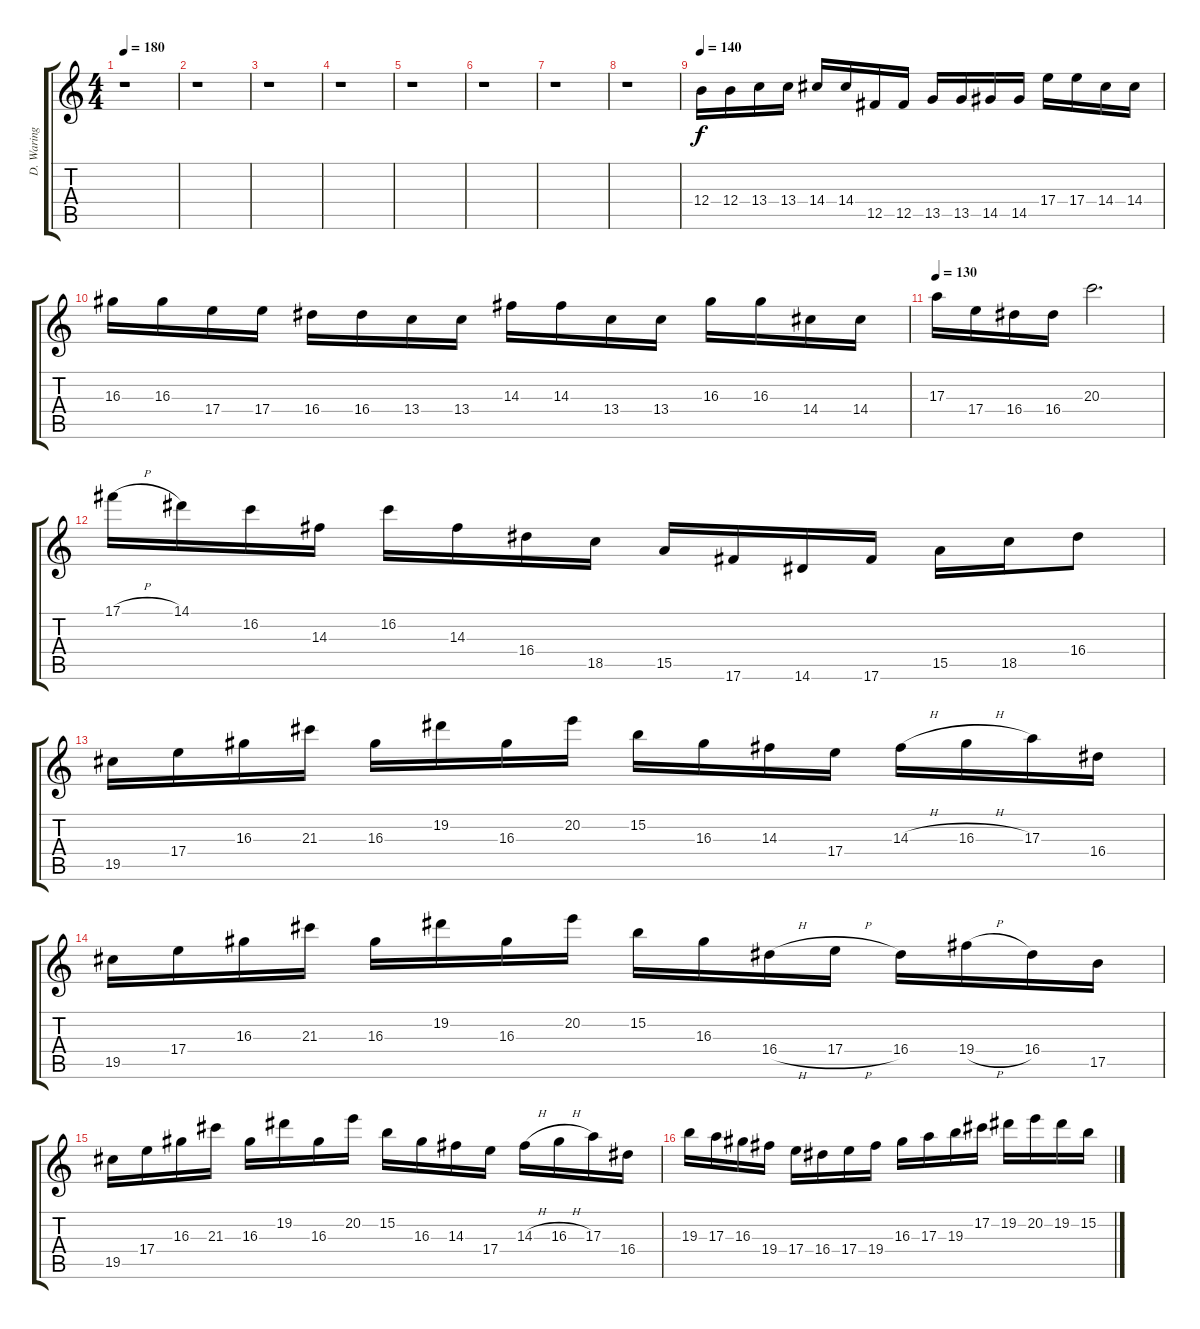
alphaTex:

\track ("D. Waring Lead Gtr." "D. Waring ") {instrument distortionguitar}
\staff {score tabs}
\tuning (Db4 Ab3 E3 B2 Gb2 Db2) {hide}
\ts (4 4)
\tempo 180
\clef g2
\ks c
r.1{dy f} |
r.1 |
r.1 |
r.1 |
r.1 |
r.1 |
r.1 |
r.1 |
\tempo 140
12.4.16{instrument distortionguitar} 12.4.16 13.4.16 13.4.16 14.4.16 14.4.16 12.5.16 12.5.16 13.5.16 13.5.16 14.5.16 14.5.16 17.4.16 17.4.16 14.4.16 14.4.16 |
16.3.16 16.3.16 17.4.16 17.4.16 16.4.16 16.4.16 13.4.16 13.4.16 14.3.16 14.3.16 13.4.16 13.4.16 16.3.16 16.3.16 14.4.16 14.4.16 |
\tempo 130
17.3.16 17.4.16 16.4.16 16.4.16 20.3.2{d} |
17.1{h}.16 14.1.16 16.2.16 14.3.16 16.2.16 14.3.16 16.4.16 18.5.16 15.5.16 17.6.16 14.6.16 17.6.16 15.5.16 18.5.16 16.4.8 |
19.5.16 17.4.16 16.3.16 21.3.16 16.3.16 19.2.16 16.3.16 20.2.16 15.2.16 16.3.16 14.3.16 17.4.16 14.3{h}.16 16.3{h}.16 17.3.16 16.4.16 |
19.5.16 17.4.16 16.3.16 21.3.16 16.3.16 19.2.16 16.3.16 20.2.16 15.2.16 16.3.16 16.4{h}.16 17.4{h}.16 16.4.16 19.4{h}.16 16.4.16 17.5.16 |
19.5.16 17.4.16 16.3.16 21.3.16 16.3.16 19.2.16 16.3.16 20.2.16 15.2.16 16.3.16 14.3.16 17.4.16 14.3{h}.16 16.3{h}.16 17.3.16 16.4.16 |
19.3.16 17.3.16 16.3.16 19.4.16 17.4.16 16.4.16 17.4.16 19.4.16 16.3.16 17.3.16 19.3.16 17.2.16 19.2.16 20.2.16 19.2.16 15.2.16
